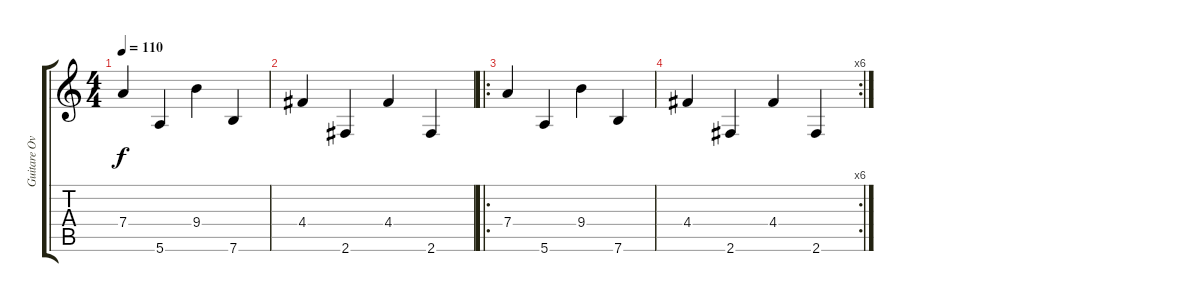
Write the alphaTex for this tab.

\track ("Guitare Overdub" "Guitare Ov") {instrument electricguitarmuted}
\staff {score tabs}
\tuning (E4 B3 G3 D3 A2 E2) {hide}
\ts (4 4)
\tempo 110
\clef g2
\ks c
7.4.4{dy f} 5.6.4 9.4.4 7.6.4 |
4.4.4 2.6.4 4.4.4 2.6.4 |
\ro
7.4.4 5.6.4 9.4.4 7.6.4 |
\rc 6
4.4.4 2.6.4 4.4.4 2.6.4
